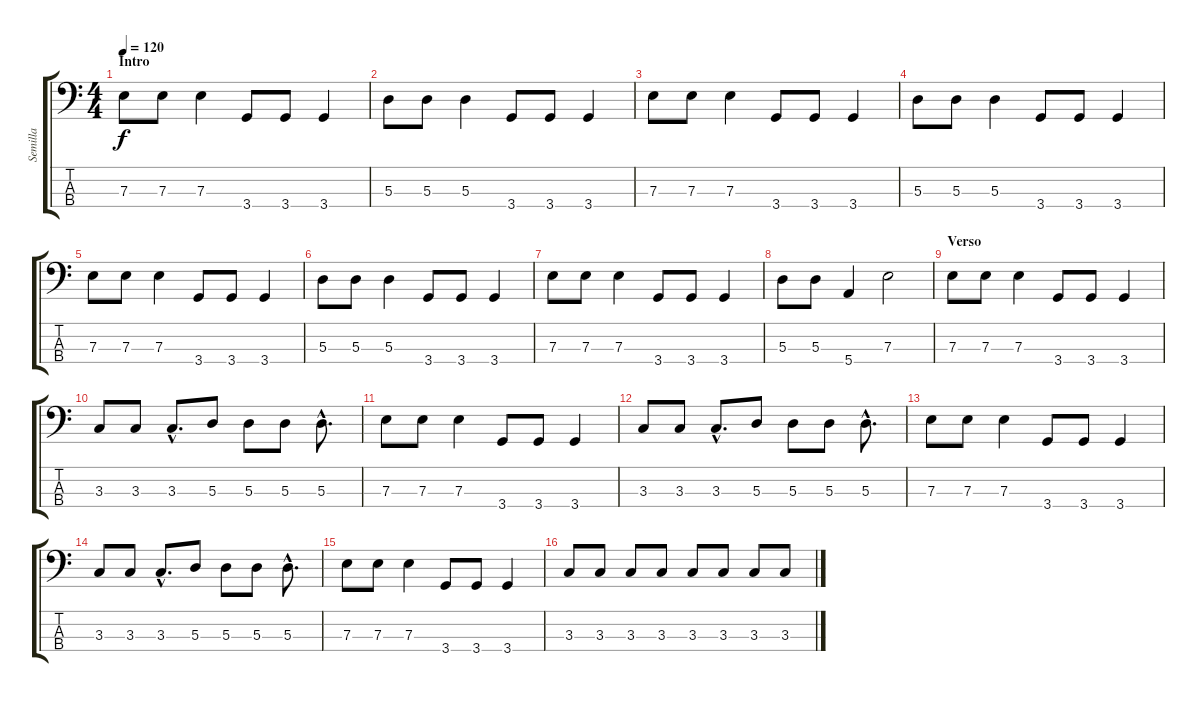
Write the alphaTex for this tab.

\track ("Semilla" "Semilla") {instrument electricbassfinger}
\staff {score tabs}
\tuning (G2 D2 A1 E1) {hide}
\ts (4 4)
\section ("" "Intro")
\tempo 120
\clef f4
\ks c
7.3.8{dy f instrument electricbassfinger} 7.3.8 7.3.4 3.4.8 3.4.8 3.4.4 |
5.3.8 5.3.8 5.3.4 3.4.8 3.4.8 3.4.4 |
7.3.8 7.3.8 7.3.4 3.4.8 3.4.8 3.4.4 |
5.3.8 5.3.8 5.3.4 3.4.8 3.4.8 3.4.4 |
7.3.8 7.3.8 7.3.4 3.4.8 3.4.8 3.4.4 |
5.3.8 5.3.8 5.3.4 3.4.8 3.4.8 3.4.4 |
7.3.8 7.3.8 7.3.4 3.4.8 3.4.8 3.4.4 |
5.3.8 5.3.8 5.4.4 7.3.2 |
\section ("" "Verso")
7.3.8 7.3.8 7.3.4 3.4.8 3.4.8 3.4.4 |
3.3.8 3.3.8 3.3{hac}.8{d} 5.3.8 5.3.8 5.3.8 5.3{hac}.8{d} |
7.3.8 7.3.8 7.3.4 3.4.8 3.4.8 3.4.4 |
3.3.8 3.3.8 3.3{hac}.8{d} 5.3.8 5.3.8 5.3.8 5.3{hac}.8{d} |
7.3.8 7.3.8 7.3.4 3.4.8 3.4.8 3.4.4 |
3.3.8 3.3.8 3.3{hac}.8{d} 5.3.8 5.3.8 5.3.8 5.3{hac}.8{d} |
7.3.8 7.3.8 7.3.4 3.4.8 3.4.8 3.4.4 |
3.3.8 3.3.8 3.3.8 3.3.8 3.3.8 3.3.8 3.3.8 3.3.8
